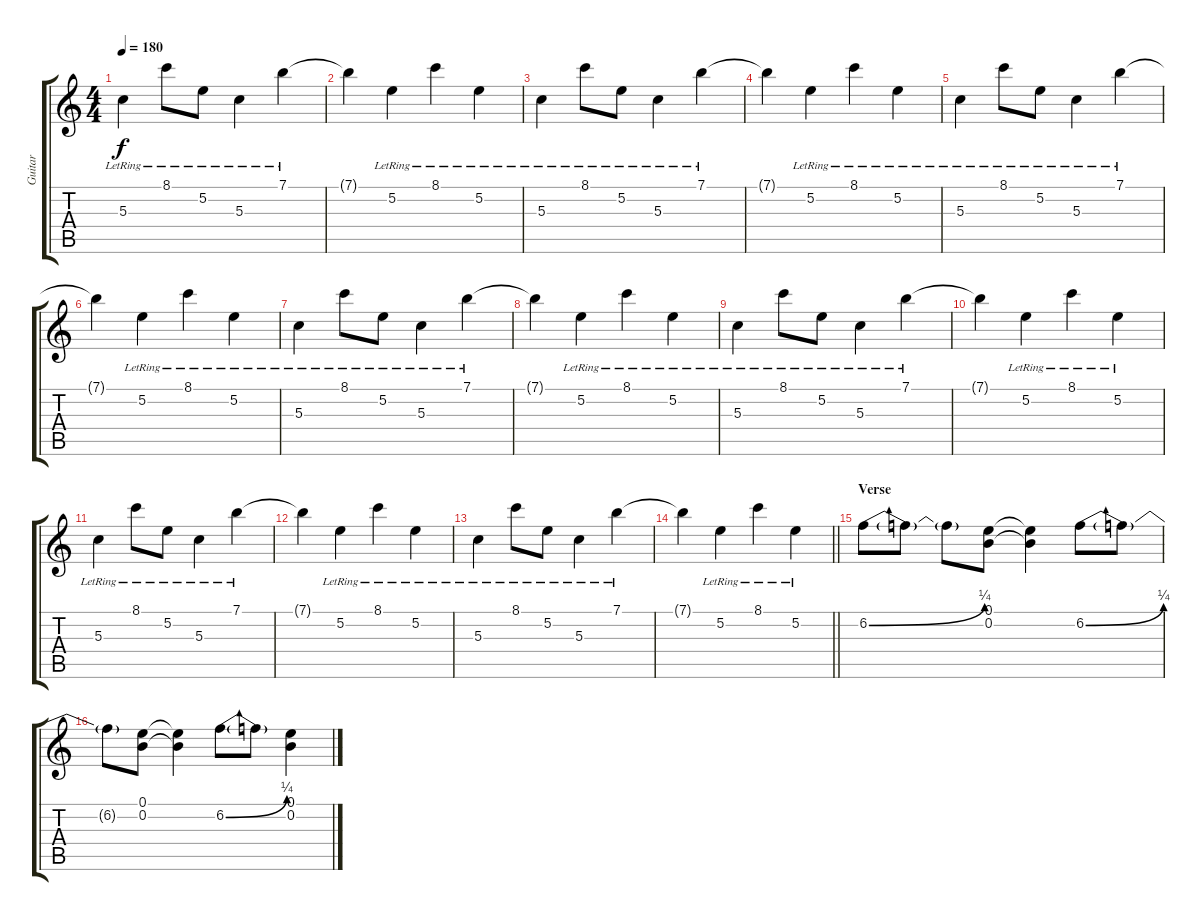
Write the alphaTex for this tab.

\track ("Guitar" "Guitar") {instrument distortionguitar}
\staff {score tabs}
\tuning (E4 B3 G3 D3 A2 D2) {hide}
\ts (4 4)
\tempo 180
\clef g2
\ks c
5.3{lr}.4{dy f} 8.1{lr}.8 5.2{lr}.8 5.3{lr}.4 7.1{lr}.4 |
7.1{t}.4 5.2{lr}.4 8.1{lr}.4 5.2{lr}.4 |
5.3{lr}.4 8.1{lr}.8 5.2{lr}.8 5.3{lr}.4 7.1{lr}.4 |
7.1{t}.4 5.2{lr}.4 8.1{lr}.4 5.2{lr}.4 |
5.3{lr}.4 8.1{lr}.8 5.2{lr}.8 5.3{lr}.4 7.1{lr}.4 |
7.1{t}.4 5.2{lr}.4 8.1{lr}.4 5.2{lr}.4 |
5.3{lr}.4 8.1{lr}.8 5.2{lr}.8 5.3{lr}.4 7.1{lr}.4 |
7.1{t}.4 5.2{lr}.4 8.1{lr}.4 5.2{lr}.4 |
5.3{lr}.4 8.1{lr}.8 5.2{lr}.8 5.3{lr}.4 7.1{lr}.4 |
7.1{t}.4 5.2{lr}.4 8.1{lr}.4 5.2{lr}.4 |
5.3{lr}.4 8.1{lr}.8 5.2{lr}.8 5.3{lr}.4 7.1{lr}.4 |
7.1{t}.4 5.2{lr}.4 8.1{lr}.4 5.2{lr}.4 |
5.3{lr}.4 8.1{lr}.8 5.2{lr}.8 5.3{lr}.4 7.1{lr}.4 |
\barLineRight lightlight
7.1{t}.4 5.2{lr}.4 8.1{lr}.4 5.2{lr}.4 |
\section ("" "Verse")
6.2{be (bend 0 0 60 1)}.8{volume 13 instrument distortionguitar} 6.2{t}.8 6.2{t}.8 (0.1 0.2).8 (0.1{t} 0.2{t}).4 6.2{be (bend 0 0 60 1)}.8 6.2{t}.8 |
6.2{t}.8 (0.1 0.2).8 (0.1{t} 0.2{t}).4 6.2{be (bend 0 0 60 1)}.8 6.2{t}.8 (0.1 0.2).4
